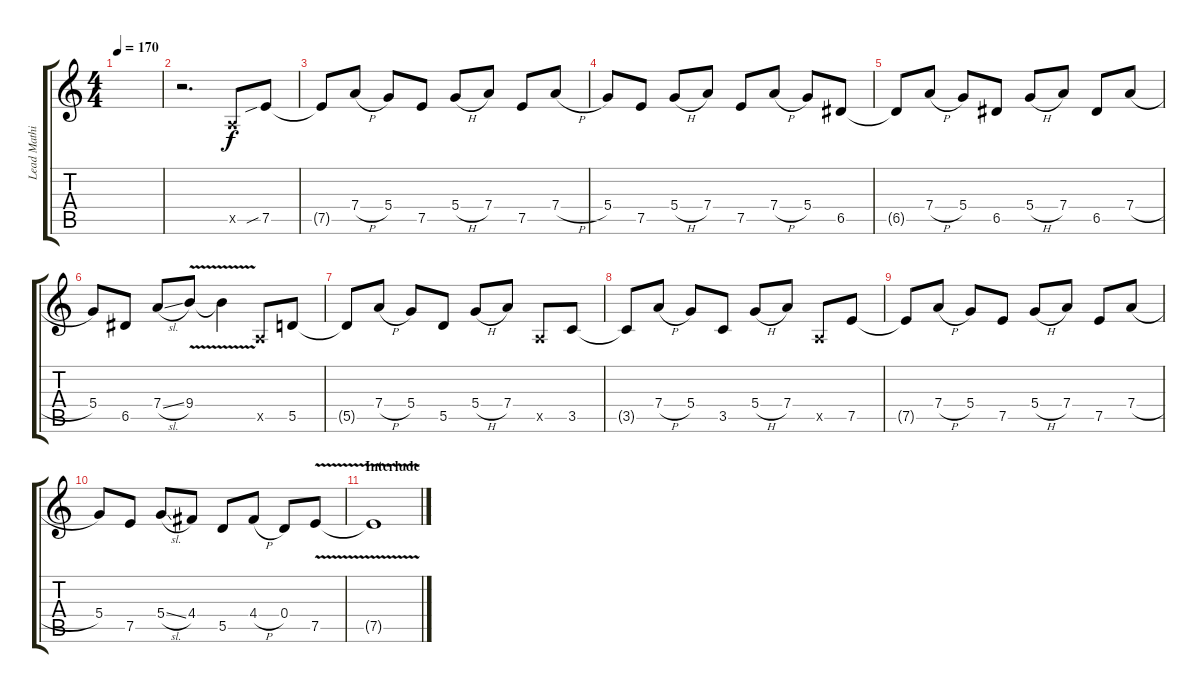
\track ("Lead Mathieu" "Lead Mathi") {instrument distortionguitar}
\staff {score tabs}
\tuning (E4 B3 G3 D3 A2 E2) {hide}
\ts (4 4)
\tempo 170
\clef g2
\ks c
|
r.2{d} 0.5{x}.8 7.5{sib}.8 |
7.5{t}.8 7.4{h}.8 5.4.8 7.5.8 5.4{h}.8 7.4.8 7.5.8 7.4{h}.8 |
5.4.8 7.5.8 5.4{h}.8 7.4.8 7.5.8 7.4{h}.8 5.4.8 6.5.8 |
6.5{t}.8 7.4{h}.8 5.4.8 6.5.8 5.4{h}.8 7.4.8 6.5.8 7.4{h}.8 |
5.4.8 6.5.8 7.4{sl}.8 9.4{v}.8 9.4{t}.4 0.5{x}.8 5.5.8 |
5.5{t}.8 7.4{h}.8 5.4.8 5.5.8 5.4{h}.8 7.4.8 0.5{x}.8 3.5.8 |
3.5{t}.8 7.4{h}.8 5.4.8 3.5.8 5.4{h}.8 7.4.8 0.5{x}.8 7.5.8 |
7.5{t}.8 7.4{h}.8 5.4.8 7.5.8 5.4{h}.8 7.4.8 7.5.8 7.4{h}.8 |
5.4.8 7.5.8 5.4{sl}.8 4.4.8 5.5.8 4.4{h}.8 0.4.8 7.5{v}.8 |
\section ("" "Interlude")
7.5{t}.1
